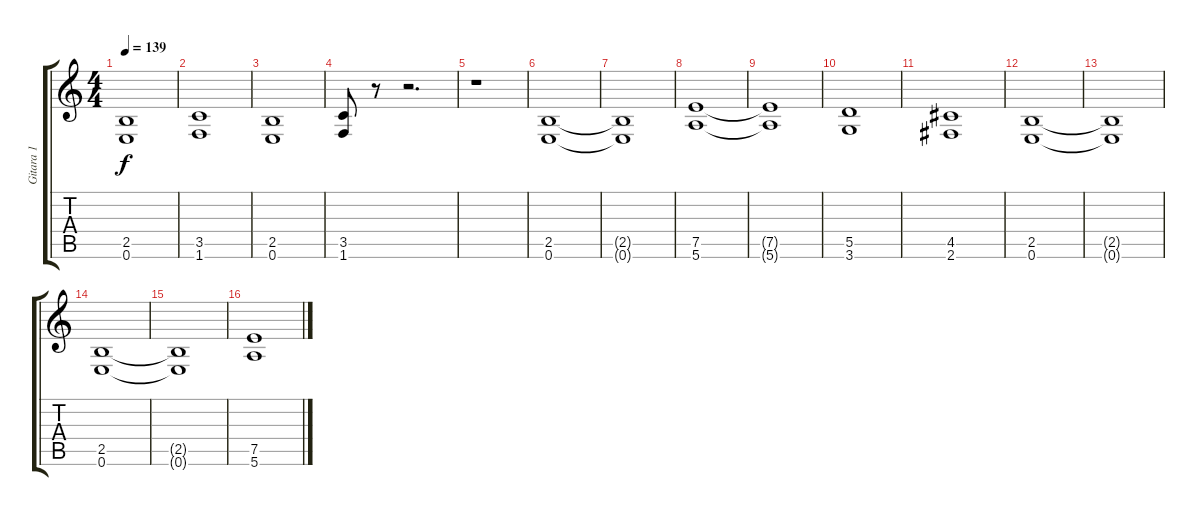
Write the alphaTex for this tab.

\track ("Gitara 1" "Gitara 1") {instrument distortionguitar}
\staff {score tabs}
\tuning (E4 B3 G3 D3 A2 E2) {hide}
\ts (4 4)
\tempo 139
\clef g2
\ks c
(2.5 0.6).1{dy f} |
(3.5 1.6).1 |
(2.5 0.6).1 |
(3.5 1.6).8 r.8 r.2{d} |
r.1 |
(2.5 0.6).1 |
(2.5{t} 0.6{t}).1 |
(7.5 5.6).1 |
(7.5{t} 5.6{t}).1 |
(5.5 3.6).1 |
(4.5 2.6).1 |
(2.5 0.6).1 |
(2.5{t} 0.6{t}).1 |
(2.5 0.6).1 |
(2.5{t} 0.6{t}).1 |
(7.5 5.6).1
